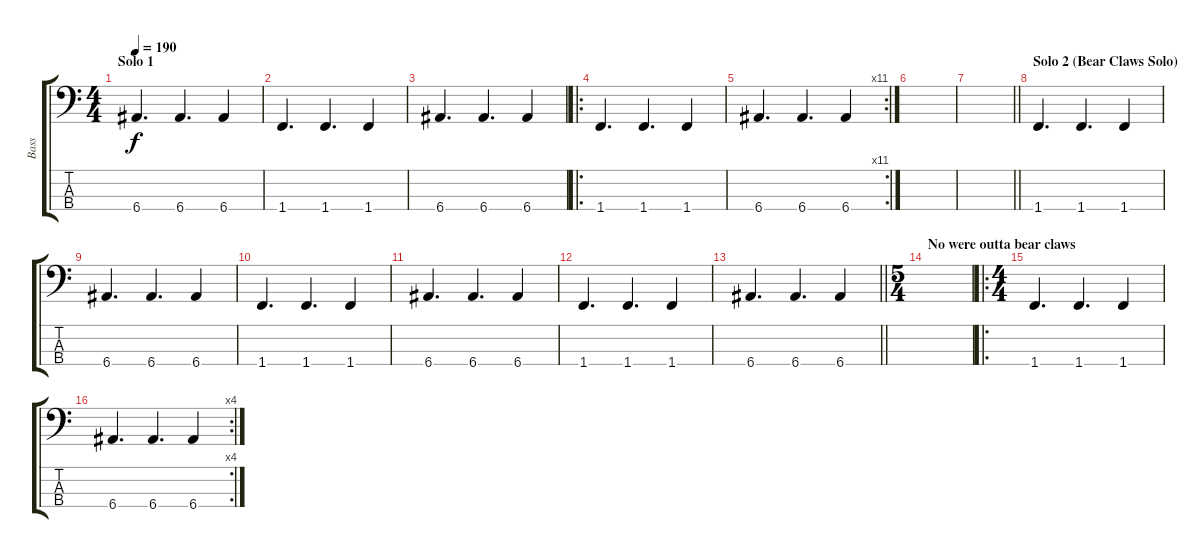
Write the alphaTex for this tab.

\track ("Bass" "Bass") {instrument electricbassfinger}
\staff {score tabs}
\tuning (G2 D2 A1 E1) {hide}
\ts (4 4)
\section ("" "Solo 1")
\tempo 190
\clef f4
\ks c
6.4.4{d dy f} 6.4.4{d} 6.4.4 |
1.4.4{d} 1.4.4{d} 1.4.4 |
6.4.4{d} 6.4.4{d} 6.4.4 |
\ro
1.4.4{d} 1.4.4{d} 1.4.4 |
\rc 11
6.4.4{d} 6.4.4{d} 6.4.4 |
|
\barLineRight lightlight
|
\section ("" "Solo 2 (Bear Claws Solo)")
1.4.4{d} 1.4.4{d} 1.4.4 |
6.4.4{d} 6.4.4{d} 6.4.4 |
1.4.4{d} 1.4.4{d} 1.4.4 |
6.4.4{d} 6.4.4{d} 6.4.4 |
1.4.4{d} 1.4.4{d} 1.4.4 |
\barLineRight lightlight
6.4.4{d} 6.4.4{d} 6.4.4 |
\ts (5 4)
\section ("" "No were outta bear claws")
|
\ro
\ts (4 4)
1.4.4{d} 1.4.4{d} 1.4.4 |
\rc 4
6.4.4{d} 6.4.4{d} 6.4.4
